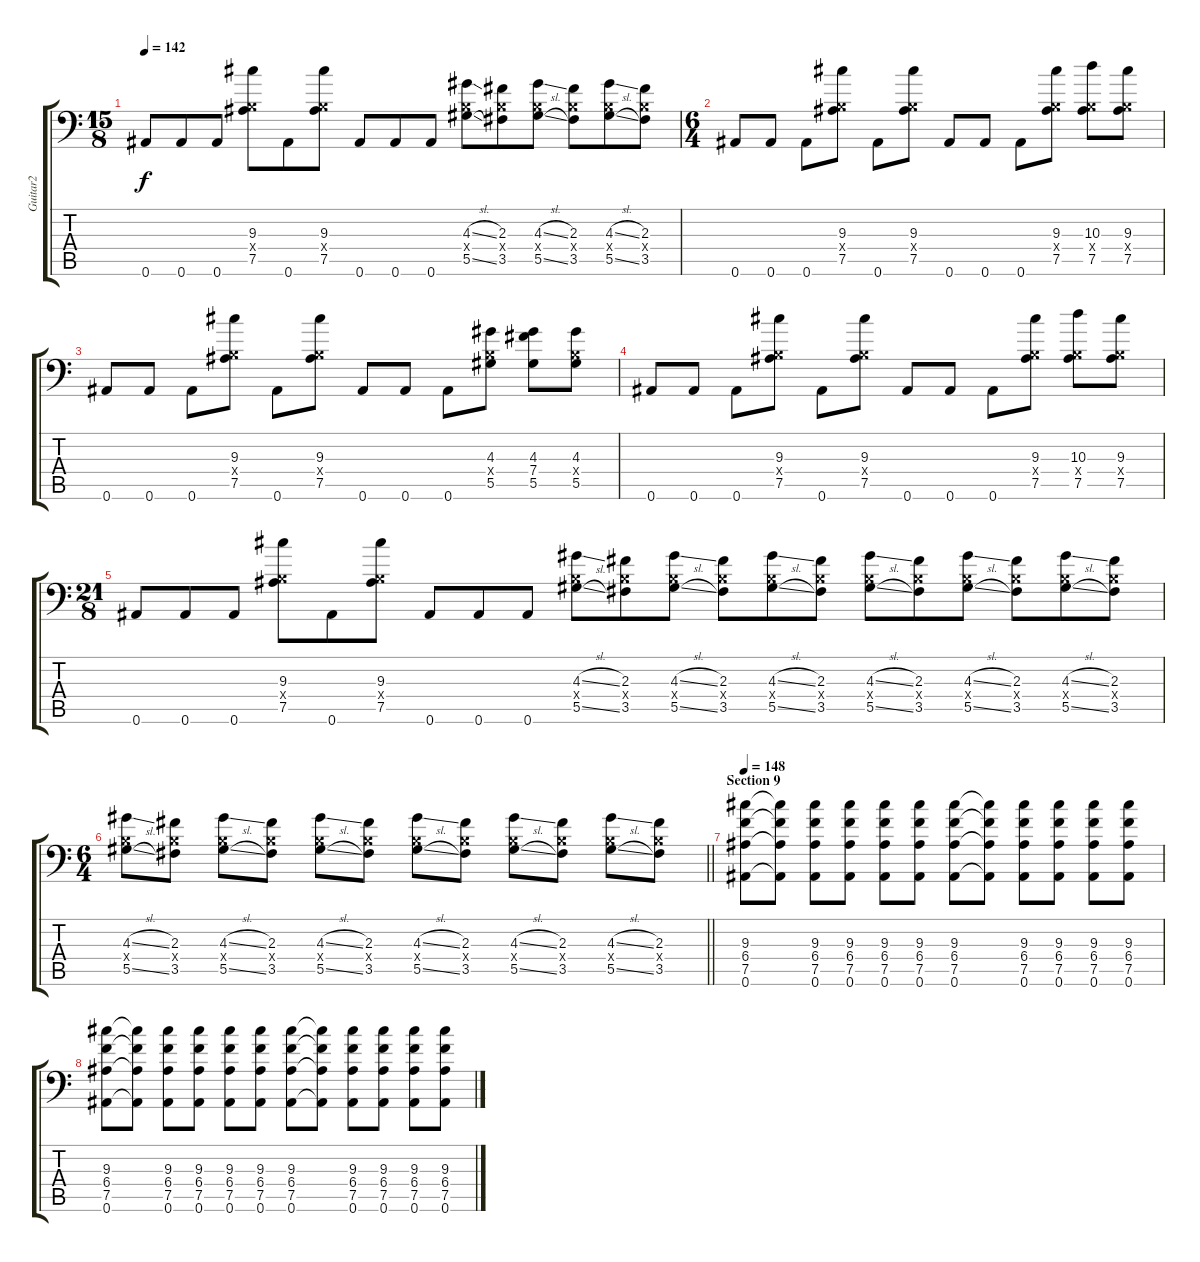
\track ("Guitar2" "Guitar2") {instrument overdrivenguitar}
\staff {score tabs}
\tuning (B3 Ab3 E3 B2 Eb2 Bb1) {hide}
\ts (15 8)
\tempo 142
\clef f4
\ks c
0.6.8{dy f} 0.6.8 0.6.8 (9.3 0.4{x} 7.5).8 0.6.8 (9.3 0.4{x} 7.5).8 0.6.8 0.6.8 0.6.8 (4.3{sl} 0.4{x} 5.5{sl}).8 (2.3 0.4{x} 3.5).8 (4.3{sl} 0.4{x} 5.5{sl}).8 (2.3 0.4{x} 3.5).8 (4.3{sl} 0.4{x} 5.5{sl}).8 (2.3 0.4{x} 3.5).8 |
\ts (6 4)
0.6.8 0.6.8 0.6.8 (9.3 0.4{x} 7.5).8 0.6.8 (9.3 0.4{x} 7.5).8 0.6.8 0.6.8 0.6.8 (9.3 0.4{x} 7.5).8 (10.3 0.4{x} 7.5).8 (9.3 0.4{x} 7.5).8 |
0.6.8 0.6.8 0.6.8 (9.3 0.4{x} 7.5).8 0.6.8 (9.3 0.4{x} 7.5).8 0.6.8 0.6.8 0.6.8 (4.3 0.4{x} 5.5).8 (4.3 7.4 5.5).8 (4.3 0.4{x} 5.5).8 |
0.6.8 0.6.8 0.6.8 (9.3 0.4{x} 7.5).8 0.6.8 (9.3 0.4{x} 7.5).8 0.6.8 0.6.8 0.6.8 (9.3 0.4{x} 7.5).8 (10.3 0.4{x} 7.5).8 (9.3 0.4{x} 7.5).8 |
\ts (21 8)
0.6.8 0.6.8 0.6.8 (9.3 0.4{x} 7.5).8 0.6.8 (9.3 0.4{x} 7.5).8 0.6.8 0.6.8 0.6.8 (4.3{sl} 0.4{x} 5.5{sl}).8 (2.3 0.4{x} 3.5).8 (4.3{sl} 0.4{x} 5.5{sl}).8 (2.3 0.4{x} 3.5).8 (4.3{sl} 0.4{x} 5.5{sl}).8 (2.3 0.4{x} 3.5).8 (4.3{sl} 0.4{x} 5.5{sl}).8 (2.3 0.4{x} 3.5).8 (4.3{sl} 0.4{x} 5.5{sl}).8 (2.3 0.4{x} 3.5).8 (4.3{sl} 0.4{x} 5.5{sl}).8 (2.3 0.4{x} 3.5).8 |
\ts (6 4)
\barLineRight lightlight
(4.3{sl} 0.4{x} 5.5{sl}).8 (2.3 0.4{x} 3.5).8 (4.3{sl} 0.4{x} 5.5{sl}).8 (2.3 0.4{x} 3.5).8 (4.3{sl} 0.4{x} 5.5{sl}).8 (2.3 0.4{x} 3.5).8 (4.3{sl} 0.4{x} 5.5{sl}).8 (2.3 0.4{x} 3.5).8 (4.3{sl} 0.4{x} 5.5{sl}).8 (2.3 0.4{x} 3.5).8 (4.3{sl} 0.4{x} 5.5{sl}).8 (2.3 0.4{x} 3.5).8 |
\section ("" "Section 9")
\tempo 148
(9.3 6.4 7.5 0.6).8 (9.3{t} 6.4{t} 7.5{t} 0.6{t}).8 (9.3 6.4 7.5 0.6).8 (9.3 6.4 7.5 0.6).8 (9.3 6.4 7.5 0.6).8 (9.3 6.4 7.5 0.6).8 (9.3 6.4 7.5 0.6).8 (9.3{t} 6.4{t} 7.5{t} 0.6{t}).8 (9.3 6.4 7.5 0.6).8 (9.3 6.4 7.5 0.6).8 (9.3 6.4 7.5 0.6).8 (9.3 6.4 7.5 0.6).8 |
(9.3 6.4 7.5 0.6).8 (9.3{t} 6.4{t} 7.5{t} 0.6{t}).8 (9.3 6.4 7.5 0.6).8 (9.3 6.4 7.5 0.6).8 (9.3 6.4 7.5 0.6).8 (9.3 6.4 7.5 0.6).8 (9.3 6.4 7.5 0.6).8 (9.3{t} 6.4{t} 7.5{t} 0.6{t}).8 (9.3 6.4 7.5 0.6).8 (9.3 6.4 7.5 0.6).8 (9.3 6.4 7.5 0.6).8 (9.3 6.4 7.5 0.6).8
